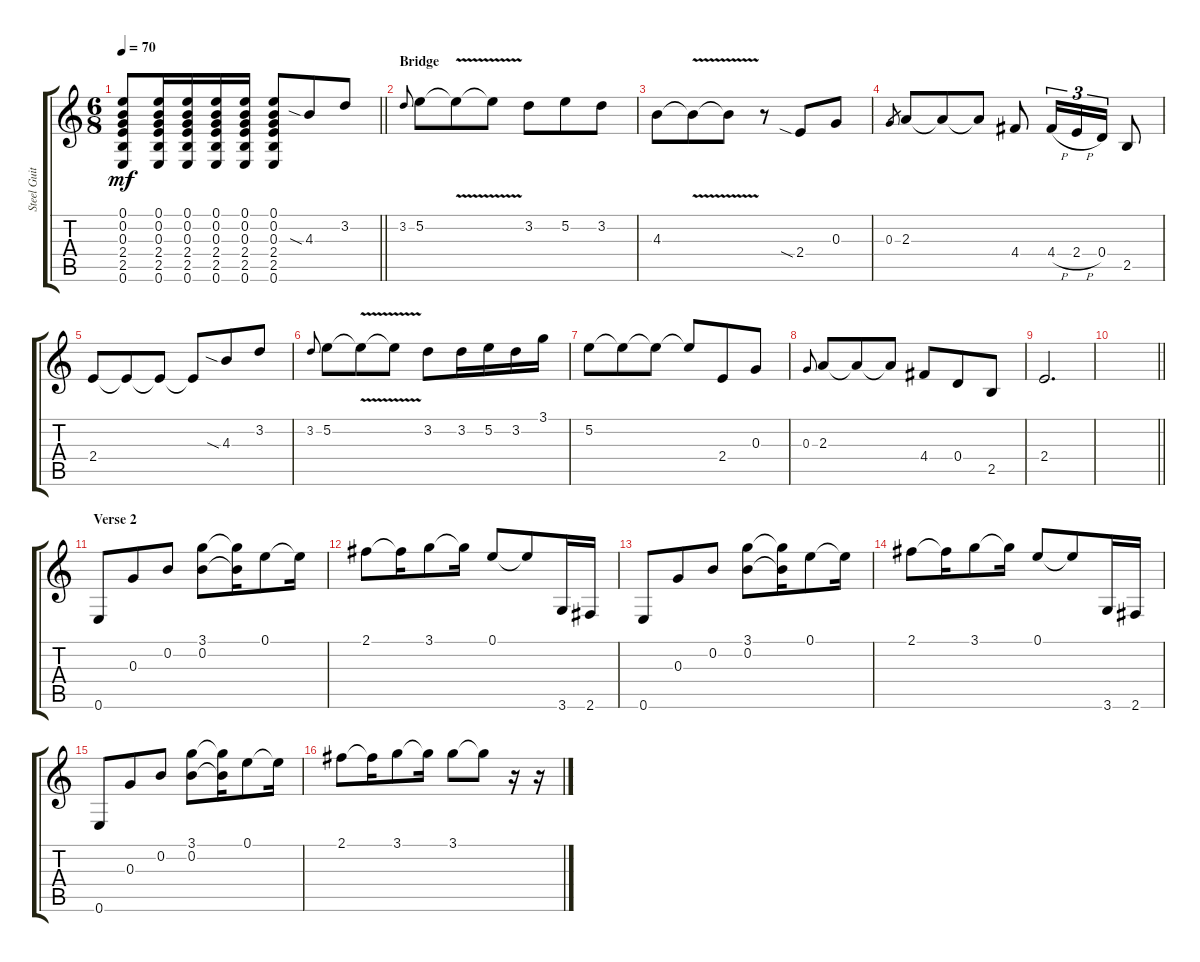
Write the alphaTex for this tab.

\track ("Steel Guitar" "Steel Guit") {instrument acousticguitarsteel}
\staff {score tabs}
\tuning (E4 B3 G3 D3 A2 E2) {hide}
\ts (6 8)
\tempo 70
\clef g2
\barLineRight lightlight
\ks c
(0.1 0.2 0.3 2.4 2.5 0.6).8{dy mf} (0.1 0.2 0.3 2.4 2.5 0.6).16 (0.1 0.2 0.3 2.4 2.5 0.6).16 (0.1 0.2 0.3 2.4 2.5 0.6).16 (0.1 0.2 0.3 2.4 2.5 0.6).16 (0.1 0.2 0.3 2.4 2.5 0.6).8 4.3{sia}.8 3.2.8 |
\section ("" "Bridge")
3.2.8{gr onbeat} 5.2.8 5.2{v t}.8 5.2{t}.8 3.2.8 5.2.8 3.2.8 |
4.3.8 4.3{v t}.8 4.3{v t}.8 r.8 2.4{sia}.8 0.3.8 |
0.3.8{gr} 2.3.8 2.3{t}.8 2.3{t}.8 4.4.8 4.4{h}.16{tu (3 2)} 2.4{h}.16{tu (3 2)} 0.4.16{tu (3 2)} 2.5.8 |
2.4.8 2.4{t}.8 2.4{t}.8 2.4{t}.8 4.3{sia}.8 3.2.8 |
3.2.8{gr onbeat} 5.2.8 5.2{v t}.8 5.2{t}.8 3.2.8 3.2.16 5.2.16 3.2.16 3.1.16 |
5.2.8 5.2{t}.8 5.2{t}.8 5.2{t}.8 2.4.8 0.3.8 |
0.3.8{gr onbeat} 2.3.8 2.3{t}.8 2.3{t}.8 4.4.8 0.4.8 2.5.8 |
2.4.2{d} |
\barLineRight lightlight
|
\section ("" "Verse 2")
0.6.8 0.3.8 0.2.8 (3.1 0.2).8 (3.1{t} 0.2{t}).16 0.1.8 0.1{t}.16 |
2.1.8 2.1{t}.16 3.1.8 3.1{t}.16 0.1.8 0.1{t}.8 3.6.16 2.6.16 |
0.6.8 0.3.8 0.2.8 (3.1 0.2).8 (3.1{t} 0.2{t}).16 0.1.8 0.1{t}.16 |
2.1.8 2.1{t}.16 3.1.8 3.1{t}.16 0.1.8 0.1{t}.8 3.6.16 2.6.16 |
0.6.8 0.3.8 0.2.8 (3.1 0.2).8 (3.1{t} 0.2{t}).16 0.1.8 0.1{t}.16 |
2.1.8 2.1{t}.16 3.1.8 3.1{t}.16 3.1.8 3.1{t}.8 r.16 r.16
